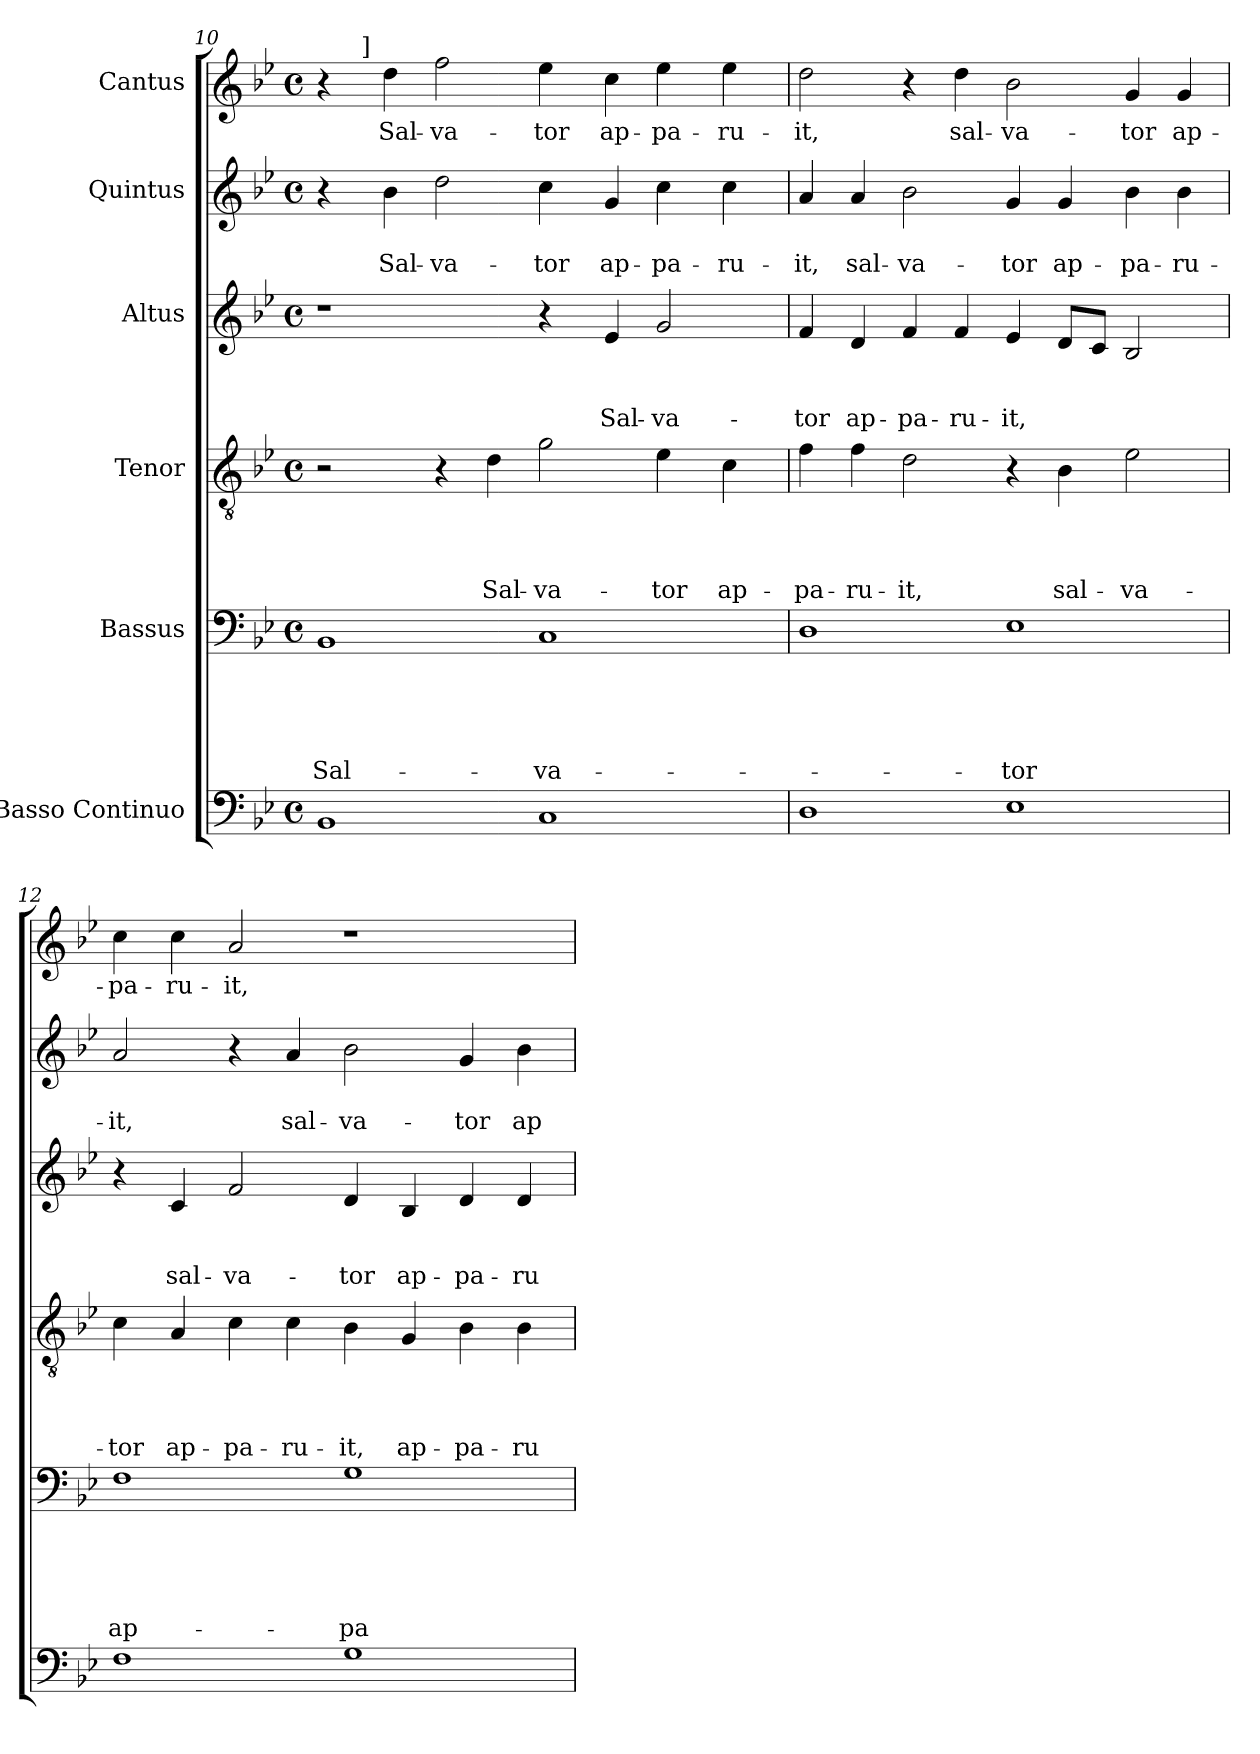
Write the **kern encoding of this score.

**kern	**kern	**text	**text	**text	**text	**text	**kern	**text	**text	**text	**text	**kern	**text	**text	**text	**kern	**text	**text	**kern	**text
*part6	*part5	*part5	*part5	*part5	*part5	*part5	*part4	*part4	*part4	*part4	*part4	*part3	*part3	*part3	*part3	*part2	*part2	*part2	*part1	*part1
*staff6	*staff5	*staff5	*staff5	*staff5	*staff5	*staff5	*staff4	*staff4	*staff4	*staff4	*staff4	*staff3	*staff3	*staff3	*staff3	*staff2	*staff2	*staff2	*staff1	*staff1
*I"Basso Continuo	*I"Bassus	*	*	*	*	*	*I"Tenor	*	*	*	*	*I"Altus	*	*	*	*I"Quintus	*	*	*I"Cantus	*
!!LO:LB:g=z
*clefF4	*clefF4	*	*	*	*	*	*clefGv2	*	*	*	*	*clefG2	*	*	*	*clefG2	*	*	*clefG2	*
*ITrd7c12	*	*	*	*	*	*	*	*	*	*	*	*	*	*	*	*	*	*	*	*
*k[b-e-]	*k[b-e-]	*	*	*	*	*	*k[b-e-]	*	*	*	*	*k[b-e-]	*	*	*	*k[b-e-]	*	*	*k[b-e-]	*
*B-:	*B-:	*	*	*	*	*	*B-:	*	*	*	*	*B-:	*	*	*	*B-:	*	*	*B-:	*
*M4/4	*M4/4	*	*	*	*	*	*M4/4	*	*	*	*	*M4/4	*	*	*	*M4/4	*	*	*M4/4	*
*met(c)	*met(c)	*	*	*	*	*	*met(c)	*	*	*	*	*met(c)	*	*	*	*met(c)	*	*	*met(c)	*
=10	=10	=10	=10	=10	=10	=10	=10	=10	=10	=10	=10	=10	=10	=10	=10	=10	=10	=10	=10	=10
!	!	!	!	!	!	!	!	!	!	!	!	!	!	!	!	!	!	!	!LO:TX:a:t=[=	!
!	!	!	!	!	!	!LO:LY:b	!	!	!	!	!	!	!	!	!	!	!	!	!	!
*	*	*	*	*	*	*	*	*	*	*	*	*	*	*	*	*	*	*	*^	*
1BBB-	1BB-	.	.	.	.	Sal-	2r	.	.	.	.	1r	.	.	.	4r	.	.	4r	8.ryy	.
!	!	!	!	!	!	!	!	!	!	!	!	!	!	!	!	!	!	!	!	!LO:TX:a:t=]	!
.	.	.	.	.	.	.	.	.	.	.	.	.	.	.	.	.	.	.	.	1ryy	.
!	!	!	!	!	!	!	!	!	!	!	!	!	!	!	!	!	!	!LO:LY:b	!	!	!LO:LY:b
.	.	.	.	.	.	.	.	.	.	.	.	.	.	.	.	4b-\	.	Sal-	4dd\	.	Sal-
!	!	!	!	!	!	!	!	!	!	!	!	!	!	!	!	!	!	!LO:LY:b	!	!	!LO:LY:b
.	.	.	.	.	.	.	4r	.	.	.	.	.	.	.	.	2dd\	.	-va-	2ff\	.	-va-
!	!	!	!	!	!	!	!	!	!	!	!LO:LY:b	!	!	!	!	!	!	!	!	!	!
.	.	.	.	.	.	.	4d\	.	.	.	Sal-	.	.	.	.	.	.	.	.	.	.
!	!	!	!	!	!	!LO:LY:b	!	!	!	!	!LO:LY:b	!	!	!	!	!	!	!LO:LY:b	!	!	!LO:LY:b
1CC	1C	.	.	.	.	-va-	2g\	.	.	.	-va-	4r	.	.	.	4cc\	.	-tor	4ee-\	.	-tor
.	.	.	.	.	.	.	.	.	.	.	.	.	.	.	.	.	.	.	.	2ryy	.
!	!	!	!	!	!	!	!	!	!	!	!	!	!	!	!LO:LY:b	!	!	!LO:LY:b	!	!	!LO:LY:b
.	.	.	.	.	.	.	.	.	.	.	.	4e-/	.	.	Sal-	4g/	.	ap-	4cc\	.	ap-
!	!	!	!	!	!	!	!	!	!	!	!LO:LY:b	!	!	!	!LO:LY:b	!	!	!LO:LY:b	!	!	!LO:LY:b
.	.	.	.	.	.	.	4e-\	.	.	.	-tor	2g/	.	.	-va-	4cc\	.	-pa-	4ee-\	.	-pa-
.	.	.	.	.	.	.	.	.	.	.	.	.	.	.	.	.	.	.	.	4ryy	.
!	!	!	!	!	!	!	!	!	!	!	!LO:LY:b	!	!	!	!	!	!	!LO:LY:b	!	!	!LO:LY:b
.	.	.	.	.	.	.	4c\	.	.	.	ap-	.	.	.	.	4cc\	.	-ru-	4ee-\	.	-ru-
.	.	.	.	.	.	.	.	.	.	.	.	.	.	.	.	.	.	.	.	16ryy	.
=11	=11	=11	=11	=11	=11	=11	=11	=11	=11	=11	=11	=11	=11	=11	=11	=11	=11	=11	=11	=11	=11
!	!	!	!	!	!	!	!	!	!	!	!LO:LY:b	!	!	!	!LO:LY:b	!	!	!LO:LY:b	!	!	!LO:LY:b
*	*	*	*	*	*	*	*	*	*	*	*	*	*	*	*	*	*	*	*v	*v	*
1DD	1D	.	.	.	.	.	4f\	.	.	.	-pa-	4f/	.	.	-tor	4a/	.	-it,	2dd\	-it,
!	!	!	!	!	!	!	!	!	!	!	!LO:LY:b	!	!	!	!LO:LY:b	!	!	!LO:LY:b	!	!
.	.	.	.	.	.	.	4f\	.	.	.	-ru-	4d/	.	.	ap-	4a/	.	sal-	.	.
!	!	!	!	!	!	!	!	!	!	!	!LO:LY:b	!	!	!	!LO:LY:b	!	!	!LO:LY:b	!	!
.	.	.	.	.	.	.	2d\	.	.	.	-it,	4f/	.	.	-pa-	2b-\	.	-va-	4r	.
!	!	!	!	!	!	!	!	!	!	!	!	!	!	!	!LO:LY:b	!	!	!	!	!LO:LY:b
.	.	.	.	.	.	.	.	.	.	.	.	4f/	.	.	-ru-	.	.	.	4dd\	sal-
!	!	!	!	!	!	!LO:LY:b	!	!	!	!	!	!	!	!	!LO:LY:b	!	!	!LO:LY:b	!	!LO:LY:b
1EE-	1E-	.	.	.	.	-tor	4r	.	.	.	.	4e-/	.	.	-it,	4g/	.	-tor	2b-\	-va-
!	!	!	!	!	!	!	!	!	!	!	!LO:LY:b	!	!	!	!	!	!	!LO:LY:b	!	!
.	.	.	.	.	.	.	4B-\	.	.	.	sal-	8d/L	.	.	.	4g/	.	ap-	.	.
.	.	.	.	.	.	.	.	.	.	.	.	8c/J	.	.	.	.	.	.	.	.
!	!	!	!	!	!	!	!	!	!	!	!LO:LY:b	!	!	!	!	!	!	!LO:LY:b	!	!LO:LY:b
.	.	.	.	.	.	.	2e-\	.	.	.	-va-	2B-/	.	.	.	4b-\	.	-pa-	4g/	-tor
!	!	!	!	!	!	!	!	!	!	!	!	!	!	!	!	!	!	!LO:LY:b	!	!LO:LY:b
.	.	.	.	.	.	.	.	.	.	.	.	.	.	.	.	4b-\	.	-ru-	4g/	ap-
=12	=12	=12	=12	=12	=12	=12	=12	=12	=12	=12	=12	=12	=12	=12	=12	=12	=12	=12	=12	=12
!	!	!	!	!	!	!LO:LY:b	!	!	!	!	!LO:LY:b	!	!	!	!	!	!	!LO:LY:b	!	!LO:LY:b
1FF	1F	.	.	.	.	ap-	4c\	.	.	.	-tor	4r	.	.	.	2a/	.	-it,	4cc\	-pa-
!	!	!	!	!	!	!	!	!	!	!	!LO:LY:b	!	!	!	!LO:LY:b	!	!	!	!	!LO:LY:b
.	.	.	.	.	.	.	4A/	.	.	.	ap-	4c/	.	.	sal-	.	.	.	4cc\	-ru-
!	!	!	!	!	!	!	!	!	!	!	!LO:LY:b	!	!	!	!LO:LY:b	!	!	!	!	!LO:LY:b
.	.	.	.	.	.	.	4c\	.	.	.	-pa-	2f/	.	.	-va-	4r	.	.	2a/	-it,
!	!	!	!	!	!	!	!	!	!	!	!LO:LY:b	!	!	!	!	!	!	!LO:LY:b	!	!
.	.	.	.	.	.	.	4c\	.	.	.	-ru-	.	.	.	.	4a/	.	sal-	.	.
!	!	!	!	!	!	!LO:LY:b	!	!	!	!	!LO:LY:b	!	!	!	!LO:LY:b	!	!	!LO:LY:b	!	!
1GG	1G	.	.	.	.	-pa-	4B-\	.	.	.	-it,	4d/	.	.	-tor	2b-\	.	-va-	1r	.
!	!	!	!	!	!	!	!	!	!	!	!LO:LY:b	!	!	!	!LO:LY:b	!	!	!	!	!
.	.	.	.	.	.	.	4G/	.	.	.	ap-	4B-/	.	.	ap-	.	.	.	.	.
!	!	!	!	!	!	!	!	!	!	!	!LO:LY:b	!	!	!	!LO:LY:b	!	!	!LO:LY:b	!	!
.	.	.	.	.	.	.	4B-\	.	.	.	-pa-	4d/	.	.	-pa-	4g/	.	-tor	.	.
!	!	!	!	!	!	!	!	!	!	!	!LO:LY:b	!	!	!	!LO:LY:b	!	!	!LO:LY:b	!	!
.	.	.	.	.	.	.	4B-\	.	.	.	-ru-	4d/	.	.	-ru-	4b-\	.	ap-	.	.
=	=	=	=	=	=	=	=	=	=	=	=	=	=	=	=	=	=	=	=	=
*-	*-	*-	*-	*-	*-	*-	*-	*-	*-	*-	*-	*-	*-	*-	*-	*-	*-	*-	*-	*-
